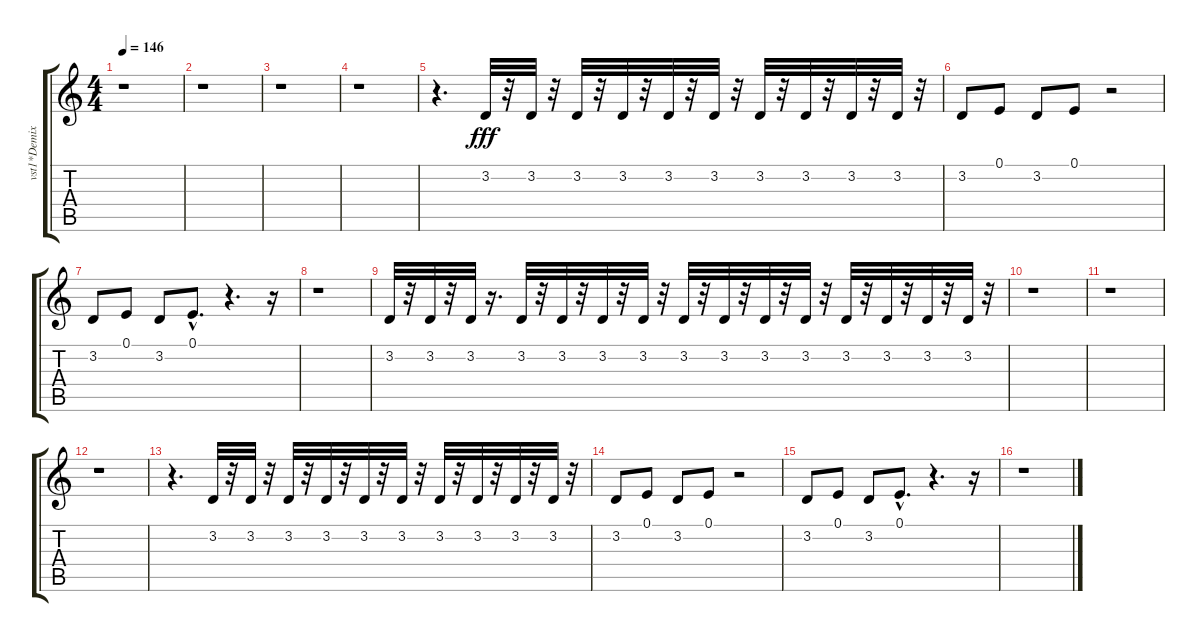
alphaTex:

\track ("vst1*Demixed 03" "vst1*Demix") {instrument choiraahs}
\staff {score tabs}
\tuning (E4 B3 G3 D3 A2 E2) {hide}
\ts (4 4)
\tempo 146
\clef g2
\ks c
r.1{dy fff} |
r.1 |
r.1 |
r.1 |
r.4{d} 3.2.32 r.32 3.2.32 r.32 3.2.32 r.32 3.2.32 r.32 3.2.32 r.32 3.2.32 r.32 3.2.32 r.32 3.2.32 r.32 3.2.32 r.32 3.2.32 r.32 |
3.2.8 0.1.8 3.2.8 0.1.8 r.2 |
3.2.8 0.1.8 3.2.8 0.1{hac}.8{d} r.4{d} r.16 |
r.1 |
3.2.32 r.32 3.2.32 r.32 3.2.32 r.16{d} 3.2.32 r.32 3.2.32 r.32 3.2.32 r.32 3.2.32 r.32 3.2.32 r.32 3.2.32 r.32 3.2.32 r.32 3.2.32 r.32 3.2.32 r.32 3.2.32 r.32 3.2.32 r.32 3.2.32 r.32 |
r.1 |
r.1 |
r.1 |
r.4{d} 3.2.32 r.32 3.2.32 r.32 3.2.32 r.32 3.2.32 r.32 3.2.32 r.32 3.2.32 r.32 3.2.32 r.32 3.2.32 r.32 3.2.32 r.32 3.2.32 r.32 |
3.2.8 0.1.8 3.2.8 0.1.8 r.2 |
3.2.8 0.1.8 3.2.8 0.1{hac}.8{d} r.4{d} r.16 |
r.1
